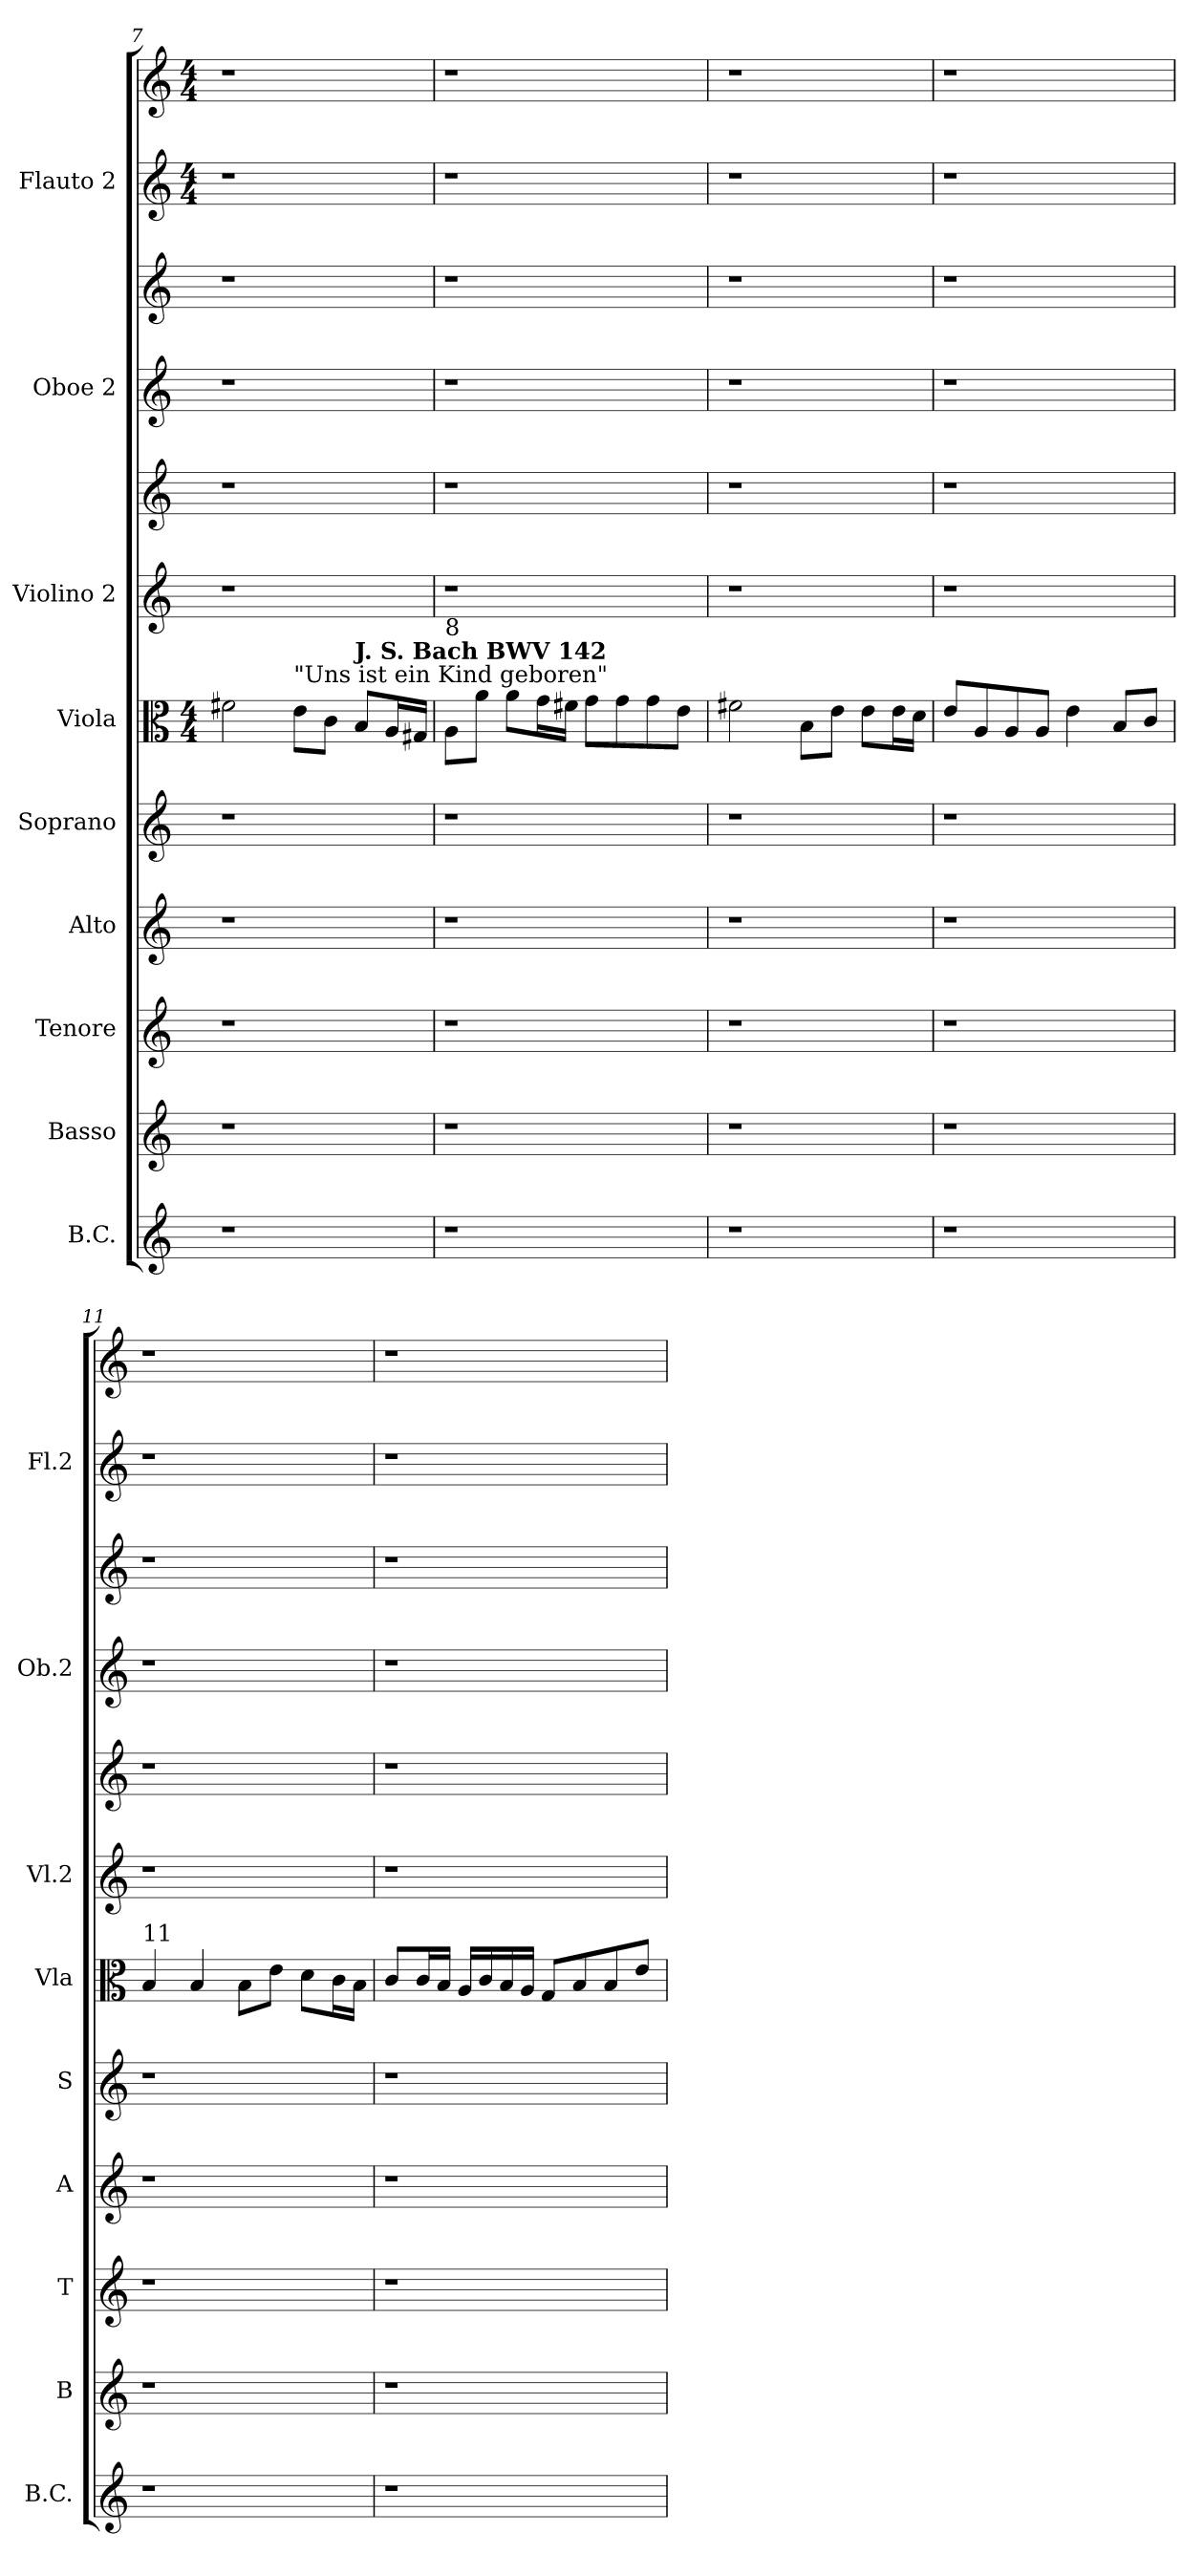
**kern	**kern	**kern	**kern	**kern	**kern	**kern	**kern	**kern	**kern	**kern	**kern
*part9	*part8	*part7	*part6	*part5	*part4	*part3	*part3	*part2	*part2	*part1	*part1
*staff12	*staff11	*staff10	*staff9	*staff8	*staff7	*staff6	*staff5	*staff4	*staff3	*staff2	*staff1
*I"B.C.	*I"Basso	*I"Tenore	*I"Alto	*I"Soprano	*I"Viola	*I"Violino 2	*	*I"Oboe 2	*	*I"Flauto 2	*
*I'B.C.	*I'B	*I'T	*I'A	*I'S	*I'Vla	*I'Vl.2	*	*I'Ob.2	*	*I'Fl.2	*
!!LO:PB:g=z
*clefG2	*clefG2	*clefG2	*clefG2	*clefG2	*clefC3	*clefG2	*clefG2	*clefG2	*clefG2	*clefG2	*clefG2
*k[]	*k[]	*k[]	*k[]	*k[]	*k[]	*k[]	*k[]	*k[]	*k[]	*k[]	*k[]
*	*	*	*	*	*M4/4	*	*	*	*	*M4/4	*M4/4
=7	=7	=7	=7	=7	=7	=7	=7	=7	=7	=7	=7
1r	1r	1r	1r	1r	2f#X\	1r	1r	1r	1r	1r	1r
!	!	!	!	!	!LO:TX:a:t="Uns ist ein Kind geboren"	!	!	!	!	!	!
.	.	.	.	.	8e\L	.	.	.	.	.	.
.	.	.	.	.	8c\J	.	.	.	.	.	.
!	!	!	!	!	!LO:TX:a:B:t=J. S. Bach BWV 142	!	!	!	!	!	!
.	.	.	.	.	8B/L	.	.	.	.	.	.
.	.	.	.	.	16A/L	.	.	.	.	.	.
.	.	.	.	.	16G#X/JJ	.	.	.	.	.	.
!!LO:PB:g=z
=8	=8	=8	=8	=8	=8	=8	=8	=8	=8	=8	=8
!	!	!	!	!	!LO:TX:a:t=8	!	!	!	!	!	!
1r	1r	1r	1r	1r	8A\L	1r	1r	1r	1r	1r	1r
.	.	.	.	.	8a\J	.	.	.	.	.	.
.	.	.	.	.	8a\L	.	.	.	.	.	.
.	.	.	.	.	16g\L	.	.	.	.	.	.
.	.	.	.	.	16f#X\JJ	.	.	.	.	.	.
.	.	.	.	.	8g\L	.	.	.	.	.	.
.	.	.	.	.	8g\	.	.	.	.	.	.
.	.	.	.	.	8g\	.	.	.	.	.	.
.	.	.	.	.	8e\J	.	.	.	.	.	.
=9	=9	=9	=9	=9	=9	=9	=9	=9	=9	=9	=9
1r	1r	1r	1r	1r	2f#X\	1r	1r	1r	1r	1r	1r
.	.	.	.	.	8B\L	.	.	.	.	.	.
.	.	.	.	.	8e\J	.	.	.	.	.	.
.	.	.	.	.	8e\L	.	.	.	.	.	.
.	.	.	.	.	16e\L	.	.	.	.	.	.
.	.	.	.	.	16d\JJ	.	.	.	.	.	.
=10	=10	=10	=10	=10	=10	=10	=10	=10	=10	=10	=10
1r	1r	1r	1r	1r	8e/L	1r	1r	1r	1r	1r	1r
.	.	.	.	.	8A/	.	.	.	.	.	.
.	.	.	.	.	8A/	.	.	.	.	.	.
.	.	.	.	.	8A/J	.	.	.	.	.	.
.	.	.	.	.	4e\	.	.	.	.	.	.
.	.	.	.	.	8B/L	.	.	.	.	.	.
.	.	.	.	.	8c/J	.	.	.	.	.	.
!!LO:PB:g=z
=11	=11	=11	=11	=11	=11	=11	=11	=11	=11	=11	=11
!	!	!	!	!	!LO:TX:a:t=11	!	!	!	!	!	!
1r	1r	1r	1r	1r	4B/	1r	1r	1r	1r	1r	1r
.	.	.	.	.	4B/	.	.	.	.	.	.
.	.	.	.	.	8B\L	.	.	.	.	.	.
.	.	.	.	.	8e\J	.	.	.	.	.	.
.	.	.	.	.	8d\L	.	.	.	.	.	.
.	.	.	.	.	16c\L	.	.	.	.	.	.
.	.	.	.	.	16B\JJ	.	.	.	.	.	.
=12	=12	=12	=12	=12	=12	=12	=12	=12	=12	=12	=12
1r	1r	1r	1r	1r	8c/L	1r	1r	1r	1r	1r	1r
.	.	.	.	.	16c/L	.	.	.	.	.	.
.	.	.	.	.	16B/JJ	.	.	.	.	.	.
.	.	.	.	.	16A/LL	.	.	.	.	.	.
.	.	.	.	.	16c/	.	.	.	.	.	.
.	.	.	.	.	16B/	.	.	.	.	.	.
.	.	.	.	.	16A/JJ	.	.	.	.	.	.
.	.	.	.	.	8G/L	.	.	.	.	.	.
.	.	.	.	.	8B/	.	.	.	.	.	.
.	.	.	.	.	8B/	.	.	.	.	.	.
.	.	.	.	.	8e/J	.	.	.	.	.	.
=	=	=	=	=	=	=	=	=	=	=	=
*-	*-	*-	*-	*-	*-	*-	*-	*-	*-	*-	*-
